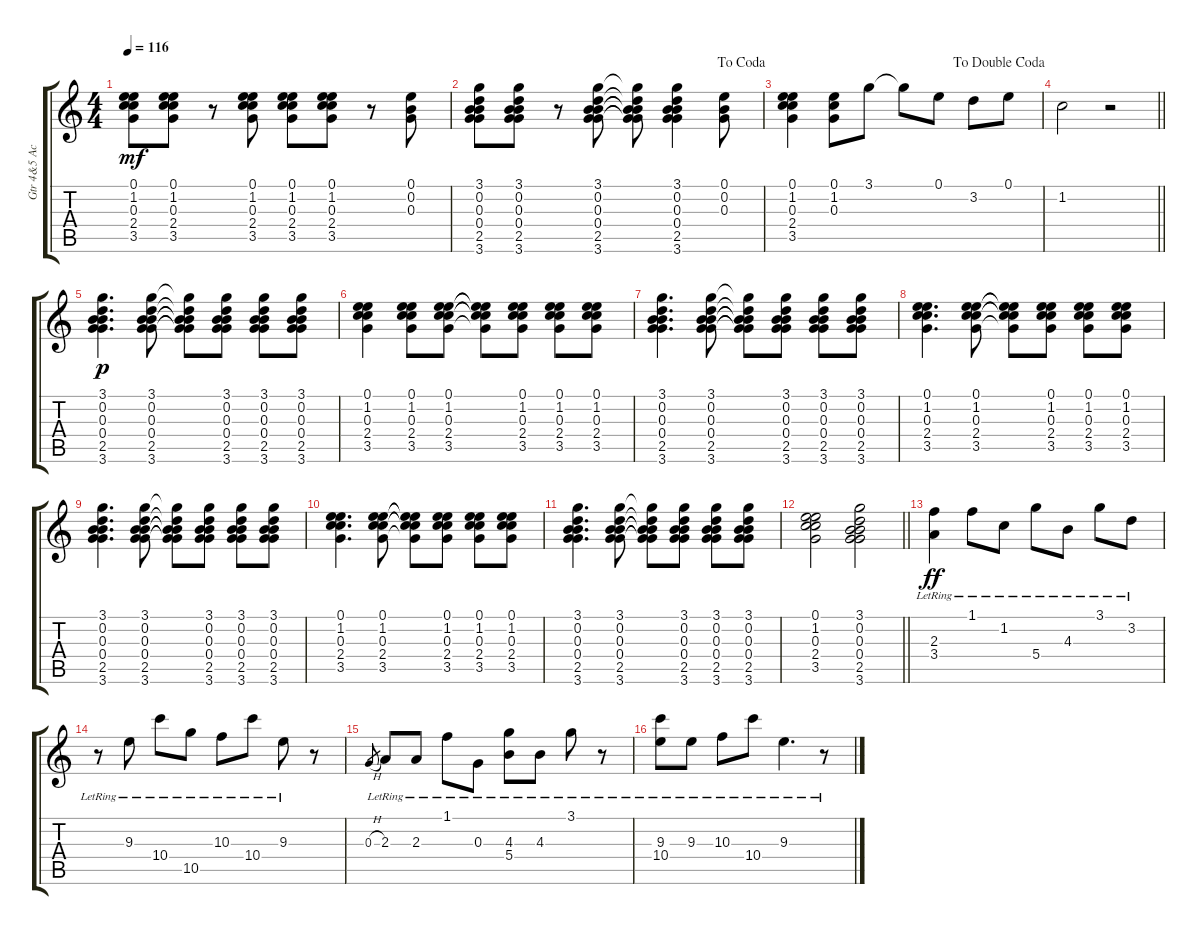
\track ("Gtr 4&5 Acoustic (Steel) 12 String" "Gtr 4&5 Ac") {instrument acousticguitarsteel}
\staff {score tabs}
\tuning (E4 B3 G3 D4 A3 E3) {hide}
\ts (4 4)
\tempo 116
\clef g2
\ks c
(0.1 1.2 0.3 2.4 3.5).8{dy mf} (0.1 1.2 0.3 2.4 3.5).8 r.8 (0.1 1.2 0.3 2.4 3.5).8 (0.1 1.2 0.3 2.4 3.5).8 (0.1 1.2 0.3 2.4 3.5).8 r.8 (0.1 0.2 0.3).8 |
\jump dacoda
(3.1 0.2 0.3 0.4 2.5 3.6).8 (3.1 0.2 0.3 0.4 2.5 3.6).8 r.8 (3.1 0.2 0.3 0.4 2.5 3.6).8 (3.1{t} 0.2{t} 0.3{t} 0.4{t} 2.5{t} 3.6{t}).8 (3.1 0.2 0.3 0.4 2.5 3.6).4 (0.1 0.2 0.3).8 |
\jump dadoublecoda
(0.1 1.2 0.3 2.4 3.5).4 (0.1 1.2 0.3).8 3.1.8 3.1{t}.8 0.1.8 3.2.8 0.1.8 |
\barLineRight lightlight
1.2.2 r.2 |
(3.1 0.2 0.3 0.4 2.5 3.6).4{d dy p} (3.1 0.2 0.3 0.4 2.5 3.6).8 (3.1{t} 0.2{t} 0.3{t} 0.4{t} 2.5{t} 3.6{t}).8 (3.1 0.2 0.3 0.4 2.5 3.6).8 (3.1 0.2 0.3 0.4 2.5 3.6).8 (3.1 0.2 0.3 0.4 2.5 3.6).8 |
(0.1 1.2 0.3 2.4 3.5).4 (0.1 1.2 0.3 2.4 3.5).8 (0.1 1.2 0.3 2.4 3.5).8 (0.1{t} 1.2{t} 0.3{t} 2.4{t} 3.5{t}).8 (0.1 1.2 0.3 2.4 3.5).8 (0.1 1.2 0.3 2.4 3.5).8 (0.1 1.2 0.3 2.4 3.5).8 |
(3.1 0.2 0.3 0.4 2.5 3.6).4{d} (3.1 0.2 0.3 0.4 2.5 3.6).8 (3.1{t} 0.2{t} 0.3{t} 0.4{t} 2.5{t} 3.6{t}).8 (3.1 0.2 0.3 0.4 2.5 3.6).8 (3.1 0.2 0.3 0.4 2.5 3.6).8 (3.1 0.2 0.3 0.4 2.5 3.6).8 |
(0.1 1.2 0.3 2.4 3.5).4{d} (0.1 1.2 0.3 2.4 3.5).8 (0.1{t} 1.2{t} 0.3{t} 2.4{t} 3.5{t}).8 (0.1 1.2 0.3 2.4 3.5).8 (0.1 1.2 0.3 2.4 3.5).8 (0.1 1.2 0.3 2.4 3.5).8 |
(3.1 0.2 0.3 0.4 2.5 3.6).4{d} (3.1 0.2 0.3 0.4 2.5 3.6).8 (3.1{t} 0.2{t} 0.3{t} 0.4{t} 2.5{t} 3.6{t}).8 (3.1 0.2 0.3 0.4 2.5 3.6).8 (3.1 0.2 0.3 0.4 2.5 3.6).8 (3.1 0.2 0.3 0.4 2.5 3.6).8 |
(0.1 1.2 0.3 2.4 3.5).4{d} (0.1 1.2 0.3 2.4 3.5).8 (0.1{t} 1.2{t} 0.3{t} 2.4{t} 3.5{t}).8 (0.1 1.2 0.3 2.4 3.5).8 (0.1 1.2 0.3 2.4 3.5).8 (0.1 1.2 0.3 2.4 3.5).8 |
(3.1 0.2 0.3 0.4 2.5 3.6).4{d} (3.1 0.2 0.3 0.4 2.5 3.6).8 (3.1{t} 0.2{t} 0.3{t} 0.4{t} 2.5{t} 3.6{t}).8 (3.1 0.2 0.3 0.4 2.5 3.6).8 (3.1 0.2 0.3 0.4 2.5 3.6).8 (3.1 0.2 0.3 0.4 2.5 3.6).8 |
\barLineRight lightlight
(0.1 1.2 0.3 2.4 3.5).2 (3.1 0.2 0.3 0.4 2.5 3.6).2 |
(2.3{lr} 3.4{lr}).4{dy ff} 1.1{lr}.8 1.2{lr}.8 5.4{lr}.8 4.3{lr}.8 3.1{lr}.8 3.2{lr}.8 |
r.8 9.3{lr}.8 10.4{lr}.8 10.5{lr}.8 10.3{lr}.8 10.4{lr}.8 9.3{lr}.8 r.8 |
0.3{h}.8{gr} 2.3{lr}.8 2.3{lr}.8 1.1{lr}.8 0.3{lr}.8 (4.3{lr} 5.4{lr}).8 4.3{lr}.8 3.1{lr}.8 r.8 |
(9.3{lr} 10.4{lr}).8 9.3{lr}.8 10.3{lr}.8 10.4{lr}.8 9.3{lr}.4{d} r.8
